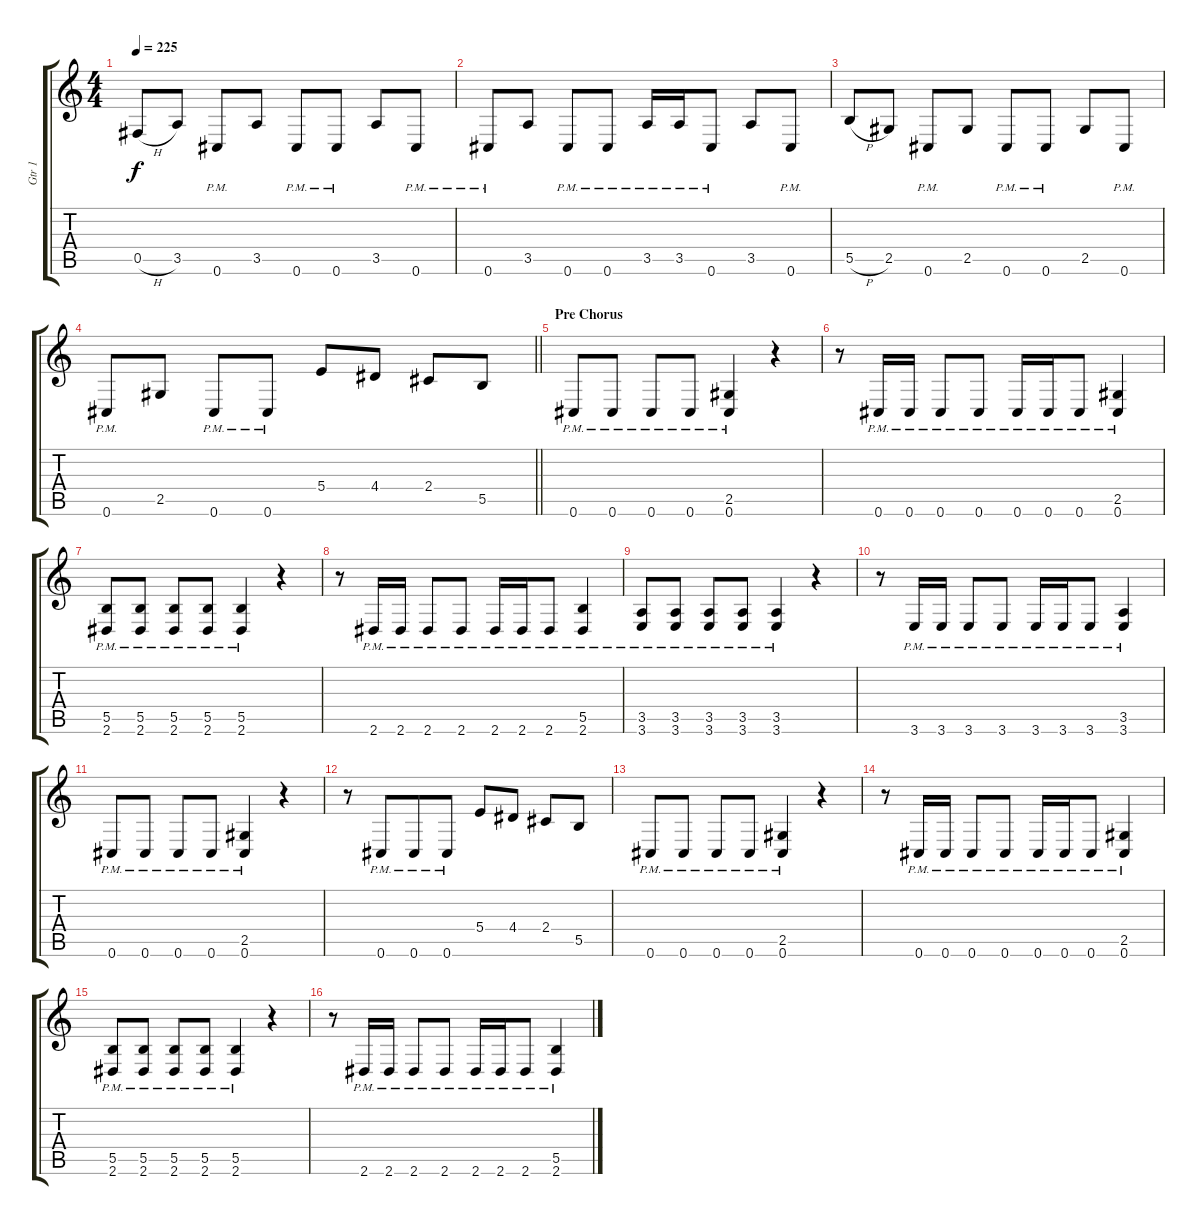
\track ("Gtr 1" "Gtr 1") {instrument distortionguitar}
\staff {score tabs}
\tuning (Db4 Ab3 E3 B2 Gb2 Db2) {hide}
\ts (4 4)
\tempo 225
\clef g2
\ks c
0.5{h}.8{dy f} 3.5.8 0.6{pm}.8 3.5.8 0.6{pm}.8 0.6{pm}.8 3.5.8 0.6{pm}.8 |
0.6{pm}.8 3.5.8 0.6{pm}.8 0.6{pm}.8 3.5{pm}.16 3.5{pm}.16 0.6{pm}.8 3.5.8 0.6{pm}.8 |
5.5{h}.8 2.5.8 0.6{pm}.8 2.5.8 0.6{pm}.8 0.6{pm}.8 2.5.8 0.6{pm}.8 |
\barLineRight lightlight
0.6{pm}.8 2.5.8 0.6{pm}.8 0.6{pm}.8 5.4.8 4.4.8 2.4.8 5.5.8 |
\section ("" "Pre Chorus")
0.6{pm}.8 0.6{pm}.8 0.6{pm}.8 0.6{pm}.8 (2.5{pm} 0.6{pm}).4 r.4 |
r.8 0.6{pm}.16 0.6{pm}.16 0.6{pm}.8 0.6{pm}.8 0.6{pm}.16 0.6{pm}.16 0.6{pm}.8 (2.5{pm} 0.6{pm}).4 |
(5.5{pm} 2.6{pm}).8 (5.5{pm} 2.6{pm}).8 (5.5{pm} 2.6{pm}).8 (5.5{pm} 2.6{pm}).8 (5.5{pm} 2.6{pm}).4 r.4 |
r.8 2.6{pm}.16 2.6{pm}.16 2.6{pm}.8 2.6{pm}.8 2.6{pm}.16 2.6{pm}.16 2.6{pm}.8 (5.5{pm} 2.6{pm}).4 |
(3.5{pm} 3.6{pm}).8 (3.5{pm} 3.6{pm}).8 (3.5{pm} 3.6{pm}).8 (3.5{pm} 3.6{pm}).8 (3.5{pm} 3.6{pm}).4 r.4 |
r.8 3.6{pm}.16 3.6{pm}.16 3.6{pm}.8 3.6{pm}.8 3.6{pm}.16 3.6{pm}.16 3.6{pm}.8 (3.5{pm} 3.6{pm}).4 |
0.6{pm}.8 0.6{pm}.8 0.6{pm}.8 0.6{pm}.8 (2.5{pm} 0.6{pm}).4 r.4 |
r.8 0.6{pm}.8{beam merge} 0.6{pm}.8 0.6{pm}.8 5.4.8 4.4.8 2.4.8 5.5.8 |
0.6{pm}.8 0.6{pm}.8 0.6{pm}.8 0.6{pm}.8 (2.5{pm} 0.6{pm}).4 r.4 |
r.8 0.6{pm}.16 0.6{pm}.16 0.6{pm}.8 0.6{pm}.8 0.6{pm}.16 0.6{pm}.16 0.6{pm}.8 (2.5{pm} 0.6{pm}).4 |
(5.5{pm} 2.6{pm}).8 (5.5{pm} 2.6{pm}).8 (5.5{pm} 2.6{pm}).8 (5.5{pm} 2.6{pm}).8 (5.5{pm} 2.6{pm}).4 r.4 |
r.8 2.6{pm}.16 2.6{pm}.16 2.6{pm}.8 2.6{pm}.8 2.6{pm}.16 2.6{pm}.16 2.6{pm}.8 (5.5{pm} 2.6{pm}).4
